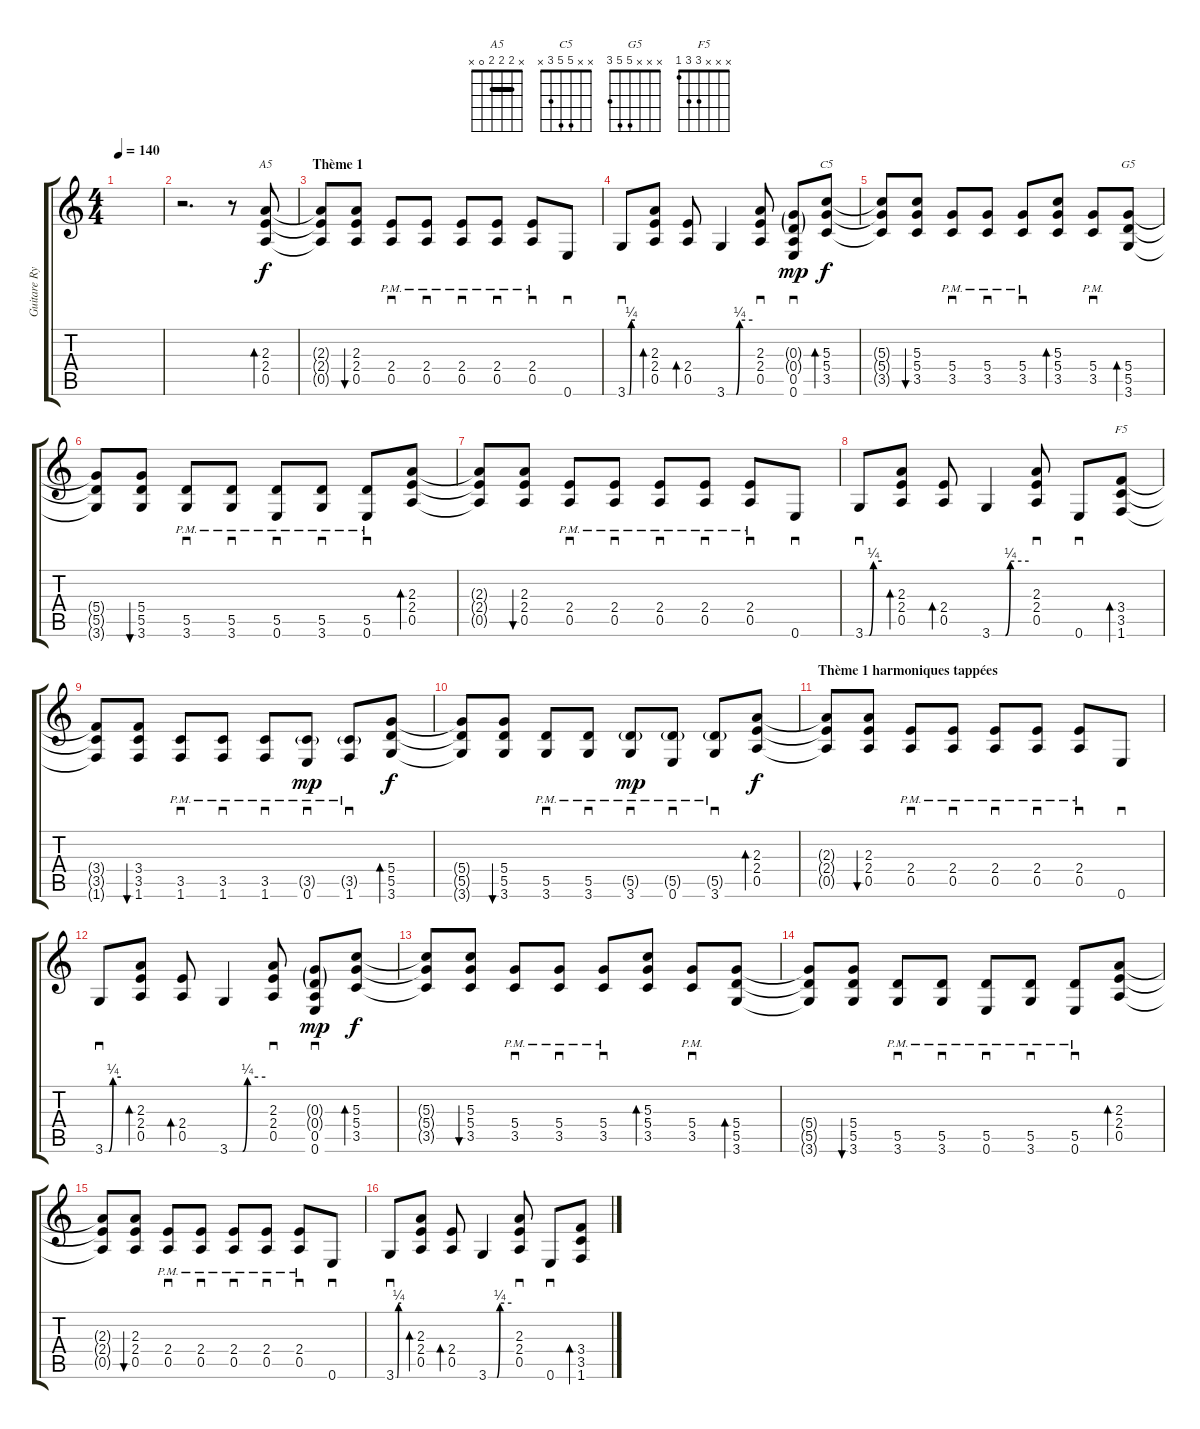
\track ("Guitare Rythmique" "Guitare Ry") {instrument distortionguitar}
\staff {score tabs}
\tuning (E4 B3 G3 D3 A2 E2) {hide}
\chord ("A5" x 2 2 2 0 x) {barre 2}
\chord ("C5" x x 5 5 3 x)
\chord ("G5" x x x 5 5 3)
\chord ("F5" x x x 3 3 1)
\ts (4 4)
\tempo 140
\clef g2
\ks c
|
r.2{d} r.8 (2.3 2.4 0.5).8{bd 60 ch "A5"} |
\section ("" "Thème 1")
(2.3{t} 2.4{t} 0.5{t}).8 (2.3 2.4 0.5).8{bu 60} (2.4{pm} 0.5{pm}).8{sd} (2.4{pm} 0.5{pm}).8{sd} (2.4{pm} 0.5{pm}).8{sd} (2.4{pm} 0.5{pm}).8{sd} (2.4{pm} 0.5{pm}).8{sd} 0.6.8{sd} |
3.6{be (custom 0 0 15 0 30 1 60 1)}.8{sd} (2.3 2.4 0.5).8{bd 60} (2.4 0.5).8{bd 60} 3.6{be (custom 0 0 22 0 30 1 60 1)}.4 (2.3 2.4 0.5).8{sd} (0.3{g} 0.4{g} 0.5 0.6).8{sd dy mp} (5.3 5.4 3.5).8{bd 60 ch "C5" dy f} |
(5.3{t} 5.4{t} 3.5{t}).8 (5.3 5.4 3.5).8{bu 60} (5.4{pm} 3.5{pm}).8{sd} (5.4{pm} 3.5{pm}).8{sd} (5.4{pm} 3.5{pm}).8{sd} (5.3 5.4 3.5).8{bd 60} (5.4{pm} 3.5{pm}).8{sd} (5.4 5.5 3.6).8{bd 60 ch "G5"} |
(5.4{t} 5.5{t} 3.6{t}).8 (5.4 5.5 3.6).8{bu 60} (5.5{pm} 3.6{pm}).8{sd} (5.5{pm} 3.6{pm}).8{sd} (5.5{pm} 0.6{pm}).8{sd} (5.5{pm} 3.6{pm}).8{sd} (5.5{pm} 0.6{pm}).8{sd} (2.3 2.4 0.5).8{bd 60} |
(2.3{t} 2.4{t} 0.5{t}).8 (2.3 2.4 0.5).8{bu 60} (2.4{pm} 0.5{pm}).8{sd} (2.4{pm} 0.5{pm}).8{sd} (2.4{pm} 0.5{pm}).8{sd} (2.4{pm} 0.5{pm}).8{sd} (2.4{pm} 0.5{pm}).8{sd} 0.6.8{sd} |
3.6{be (custom 0 0 15 0 30 1 60 1)}.8{sd} (2.3 2.4 0.5).8{bd 60} (2.4 0.5).8{bd 60} 3.6{be (custom 0 0 22 0 30 1 60 1)}.4 (2.3 2.4 0.5).8{sd} 0.6.8{sd} (3.4 3.5 1.6).8{bd 60 ch "F5"} |
(3.4{t} 3.5{t} 1.6{t}).8 (3.4 3.5 1.6).8{bu 60} (3.5{pm} 1.6{pm}).8{sd} (3.5{pm} 1.6{pm}).8{sd} (3.5{pm} 1.6{pm}).8{sd} (3.5{g pm} 0.6{pm}).8{sd dy mp} (3.5{g pm} 1.6{pm}).8{sd} (5.4 5.5 3.6).8{bd 60 dy f} |
(5.4{t} 5.5{t} 3.6{t}).8 (5.4 5.5 3.6).8{bu 60} (5.5{pm} 3.6{pm}).8{sd} (5.5{pm} 3.6{pm}).8{sd} (5.5{g pm} 3.6{pm}).8{sd dy mp} (5.5{g pm} 0.6{pm}).8{sd} (5.5{g pm} 3.6{pm}).8{sd} (2.3 2.4 0.5).8{bd 60 dy f} |
\section ("" "Thème 1 harmoniques tappées")
(2.3{t} 2.4{t} 0.5{t}).8 (2.3 2.4 0.5).8{bu 60} (2.4{pm} 0.5{pm}).8{sd} (2.4{pm} 0.5{pm}).8{sd} (2.4{pm} 0.5{pm}).8{sd} (2.4{pm} 0.5{pm}).8{sd} (2.4{pm} 0.5{pm}).8{sd} 0.6.8{sd} |
3.6{be (custom 0 0 15 0 30 1 60 1)}.8{sd} (2.3 2.4 0.5).8{bd 60} (2.4 0.5).8{bd 60} 3.6{be (custom 0 0 22 0 30 1 60 1)}.4 (2.3 2.4 0.5).8{sd} (0.3{g} 0.4{g} 0.5 0.6).8{sd dy mp} (5.3 5.4 3.5).8{bd 60 dy f} |
(5.3{t} 5.4{t} 3.5{t}).8 (5.3 5.4 3.5).8{bu 60} (5.4{pm} 3.5{pm}).8{sd} (5.4{pm} 3.5{pm}).8{sd} (5.4{pm} 3.5{pm}).8{sd} (5.3 5.4 3.5).8{bd 60} (5.4{pm} 3.5{pm}).8{sd} (5.4 5.5 3.6).8{bd 60} |
(5.4{t} 5.5{t} 3.6{t}).8 (5.4 5.5 3.6).8{bu 60} (5.5{pm} 3.6{pm}).8{sd} (5.5{pm} 3.6{pm}).8{sd} (5.5{pm} 0.6{pm}).8{sd} (5.5{pm} 3.6{pm}).8{sd} (5.5{pm} 0.6{pm}).8{sd} (2.3 2.4 0.5).8{bd 60} |
(2.3{t} 2.4{t} 0.5{t}).8 (2.3 2.4 0.5).8{bu 60} (2.4{pm} 0.5{pm}).8{sd} (2.4{pm} 0.5{pm}).8{sd} (2.4{pm} 0.5{pm}).8{sd} (2.4{pm} 0.5{pm}).8{sd} (2.4{pm} 0.5{pm}).8{sd} 0.6.8{sd} |
3.6{be (custom 0 0 15 0 30 1 60 1)}.8{sd} (2.3 2.4 0.5).8{bd 60} (2.4 0.5).8{bd 60} 3.6{be (custom 0 0 22 0 30 1 60 1)}.4 (2.3 2.4 0.5).8{sd} 0.6.8{sd} (3.4 3.5 1.6).8{bd 60}
